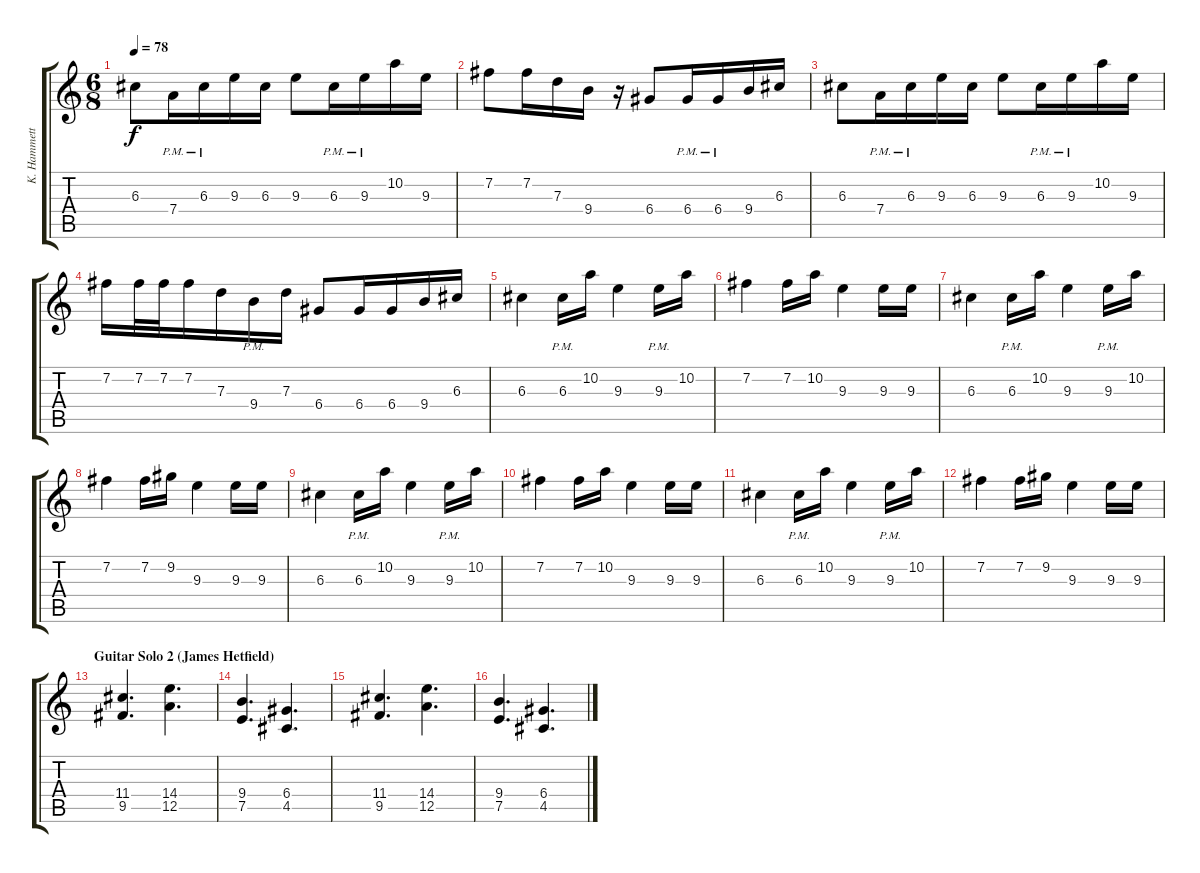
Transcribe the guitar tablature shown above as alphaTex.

\track ("K. Hammett (Lead)" "K. Hammett") {instrument distortionguitar}
\staff {score tabs}
\tuning (E4 B3 G3 D3 A2 E2) {hide}
\ts (6 8)
\tempo 78
\clef g2
\ks c
6.3.8{dy f} 7.4{pm}.16 6.3{pm}.16 9.3.16 6.3.16 9.3.8 6.3{pm}.16 9.3{pm}.16 10.2.16 9.3.16 |
7.2.8 7.2.16 7.3.16 9.4.16 r.16 6.4.8 6.4{pm}.16 6.4{pm}.16 9.4.16 6.3.16 |
6.3.8 7.4{pm}.16 6.3{pm}.16 9.3.16 6.3.16 9.3.8 6.3{pm}.16 9.3{pm}.16 10.2.16 9.3.16 |
7.2.16 7.2.32 7.2.32 7.2.16 7.3.16 9.4{pm}.16 7.3.16 6.4.8 6.4.16 6.4.16 9.4.16 6.3.16 |
6.3.4 6.3{pm}.16 10.2.16 9.3.4 9.3{pm}.16 10.2.16 |
7.2.4 7.2.16 10.2.16 9.3.4 9.3.16 9.3.16 |
6.3.4 6.3{pm}.16 10.2.16 9.3.4 9.3{pm}.16 10.2.16 |
7.2.4 7.2.16 9.2.16 9.3.4 9.3.16 9.3.16 |
6.3.4 6.3{pm}.16 10.2.16 9.3.4 9.3{pm}.16 10.2.16 |
7.2.4 7.2.16 10.2.16 9.3.4 9.3.16 9.3.16 |
6.3.4 6.3{pm}.16 10.2.16 9.3.4 9.3{pm}.16 10.2.16 |
7.2.4 7.2.16 9.2.16 9.3.4 9.3.16 9.3.16 |
\section ("" "Guitar Solo 2 (James Hetfield)")
(11.4 9.5).4{d} (14.4 12.5).4{d} |
(9.4 7.5).4{d} (6.4 4.5).4{d} |
(11.4 9.5).4{d} (14.4 12.5).4{d} |
(9.4 7.5).4{d} (6.4 4.5).4{d}
